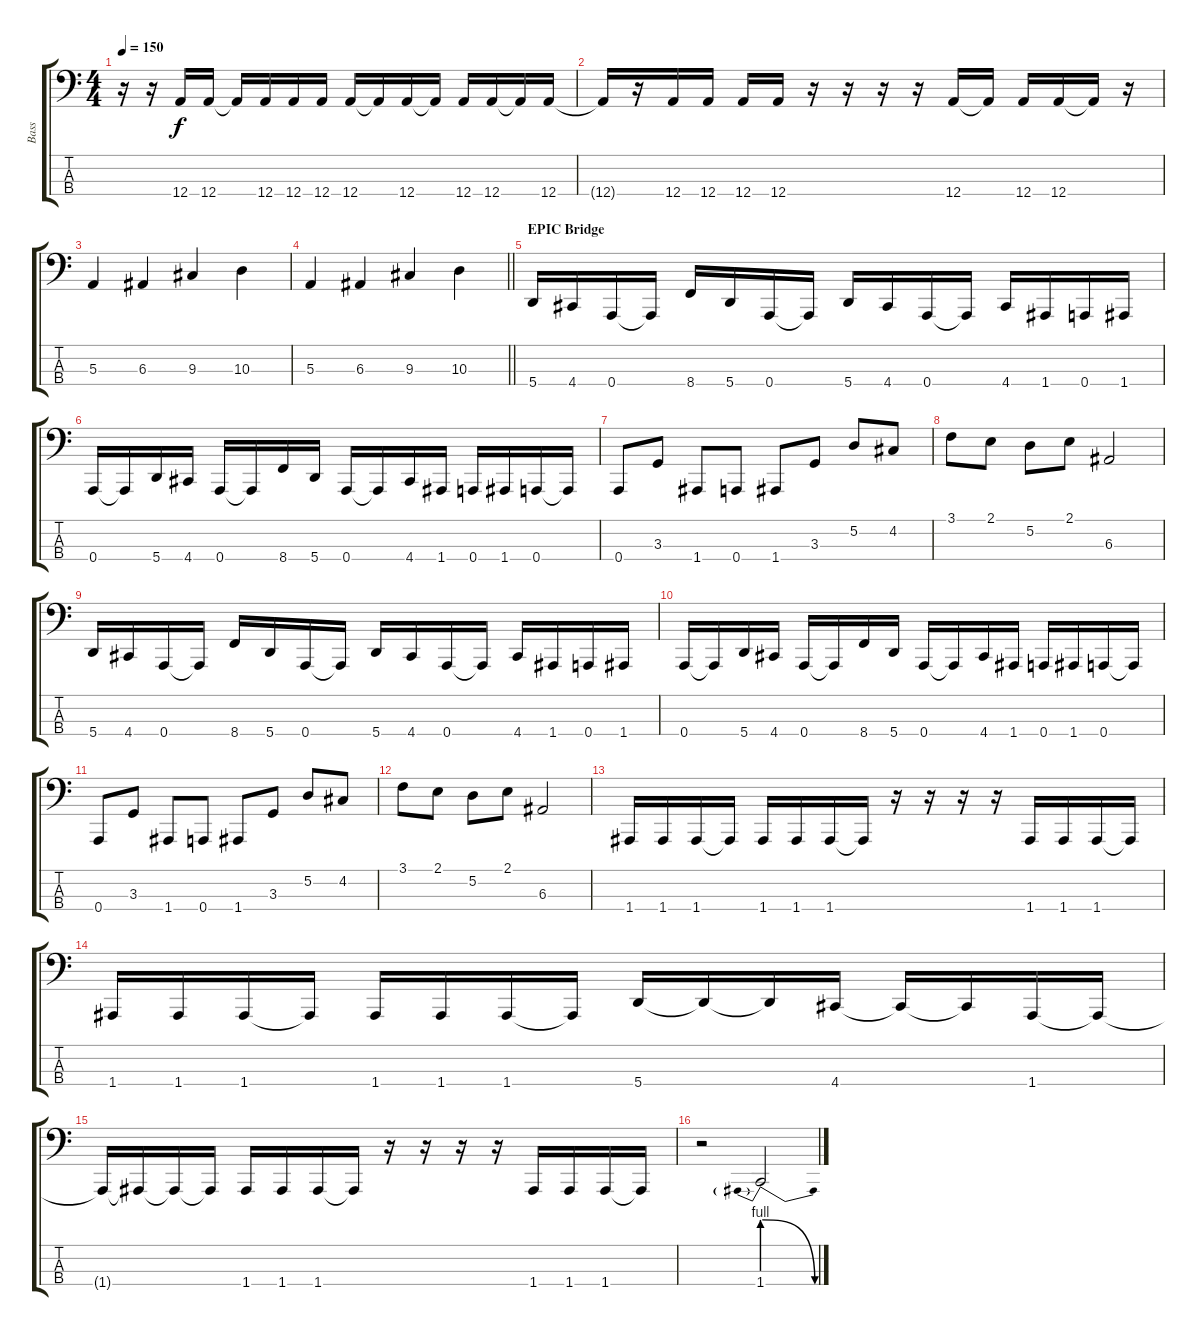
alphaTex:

\track ("Bass" "Bass") {instrument electricbassfinger}
\staff {score tabs}
\tuning (D2 A1 E1 A0) {hide}
\ts (4 4)
\tempo 150
\clef f4
\ks c
r.16{dy f} r.16 12.4.16 12.4.16 12.4{t}.16 12.4.16 12.4.16 12.4.16 12.4.16 12.4{t}.16 12.4.16 12.4{t}.16 12.4.16 12.4.16 12.4{t}.16 12.4.16 |
12.4{t}.16 r.16 12.4.16 12.4.16 12.4.16 12.4.16 r.16 r.16 r.16 r.16 12.4.16 12.4{t}.16 12.4.16 12.4.16 12.4{t}.16 r.16 |
5.3.4 6.3.4 9.3.4 10.3.4 |
\barLineRight lightlight
5.3.4 6.3.4 9.3.4 10.3.4 |
\section ("" "EPIC Bridge")
5.4.16 4.4.16 0.4.16 0.4{t}.16 8.4.16 5.4.16 0.4.16 0.4{t}.16 5.4.16 4.4.16 0.4.16 0.4{t}.16 4.4.16 1.4.16 0.4.16 1.4.16 |
0.4.16 0.4{t}.16 5.4.16 4.4.16 0.4.16 0.4{t}.16 8.4.16 5.4.16 0.4.16 0.4{t}.16 4.4.16 1.4.16 0.4.16 1.4.16 0.4.16 0.4{t}.16 |
0.4.8 3.3.8 1.4.8 0.4.8 1.4.8 3.3.8 5.2.8 4.2.8 |
3.1.8 2.1.8 5.2.8 2.1.8 6.3.2 |
5.4.16 4.4.16 0.4.16 0.4{t}.16 8.4.16 5.4.16 0.4.16 0.4{t}.16 5.4.16 4.4.16 0.4.16 0.4{t}.16 4.4.16 1.4.16 0.4.16 1.4.16 |
0.4.16 0.4{t}.16 5.4.16 4.4.16 0.4.16 0.4{t}.16 8.4.16 5.4.16 0.4.16 0.4{t}.16 4.4.16 1.4.16 0.4.16 1.4.16 0.4.16 0.4{t}.16 |
0.4.8 3.3.8 1.4.8 0.4.8 1.4.8 3.3.8 5.2.8 4.2.8 |
3.1.8 2.1.8 5.2.8 2.1.8 6.3.2 |
1.4.16 1.4.16 1.4.16 1.4{t}.16 1.4.16 1.4.16 1.4.16 1.4{t}.16 r.16 r.16 r.16 r.16 1.4.16 1.4.16 1.4.16 1.4{t}.16 |
1.4.16 1.4.16 1.4.16 1.4{t}.16 1.4.16 1.4.16 1.4.16 1.4{t}.16 5.4.16 5.4{t}.16 5.4{t}.16 4.4.16 4.4{t}.16 4.4{t}.16 1.4.16 1.4{t}.16 |
1.4{t}.16 1.4{t}.16 1.4{t}.16 1.4{t}.16 1.4.16 1.4.16 1.4.16 1.4{t}.16 r.16 r.16 r.16 r.16 1.4.16 1.4.16 1.4.16 1.4{t}.16 |
r.2 1.4{be (prebendrelease 0 4 60 0)}.2
